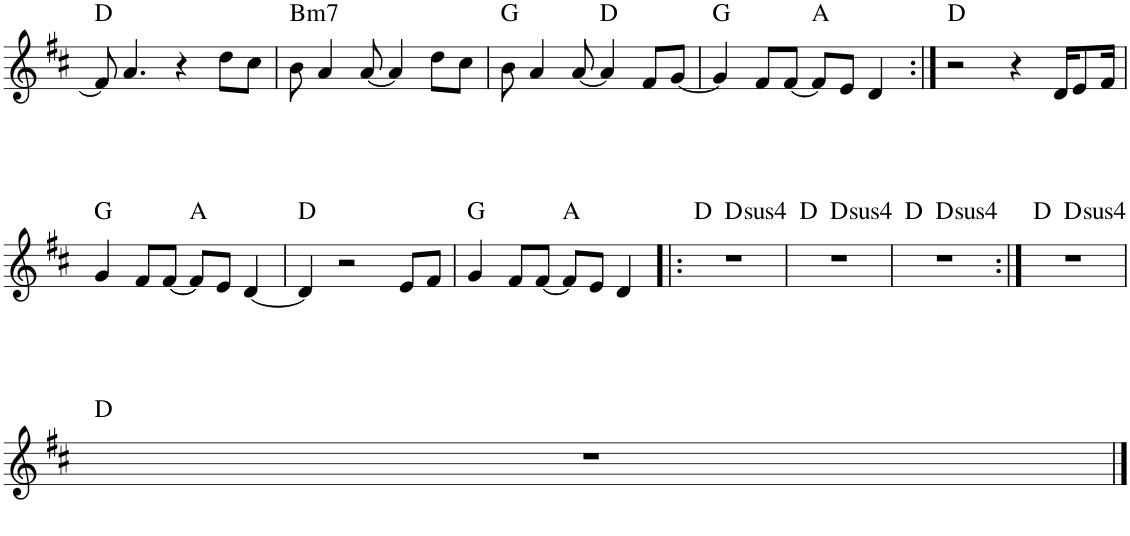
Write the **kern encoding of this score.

**kern	**harte
*part1	*part1
*staff1	*
*I"Piano	*
*I'Pno.	*
!!LO:PB:g=z
*clefG2	*
*k[f#c#]	*
*M4/4	*
=35	=35
8f#/]	D:maj
4.a/	.
4r	.
8dd\L	.
8cc#\J	.
=36	=36
!	!LO:H:kt=m7
8b\	B:min7
4a/	.
[8a/	.
4a/]	.
8dd\L	.
8cc#\J	.
=37	=37
8b\	G:maj
4a/	.
[8a/	.
4a/]	D:maj
8f#/L	.
[8g/J	.
=38	=38
4g/]	G:maj
8f#/L	.
[8f#/J	.
8f#/L]	A:maj
8e/J	.
4d/	.
=39:|!	=39:|!
2r	D:maj
4r	.
16d/KL	.
8e/	.
16f#/Jk	.
!!LO:LB:g=z
=40	=40
4g/	G:maj
8f#/L	.
[8f#/J	.
8f#/L]	A:maj
8e/J	.
[4d/	.
=41	=41
4d/]	D:maj
2r	.
8e/L	.
8f#/J	.
=42	=42
4g/	G:maj
8f#/L	.
[8f#/J	.
8f#/L]	A:maj
8e/J	.
4d/	.
=43!|:	=43!|:
*^	*
1r	4ryy	D:maj
!	!	!LO:H:kt=4
.	2.ryy	D:sus4
=44	=44	=44
1r	4ryy	D:maj
!	!	!LO:H:kt=4
.	2.ryy	D:sus4
=45	=45	=45
1r	4ryy	D:maj
!	!	!LO:H:kt=4
.	2.ryy	D:sus4
=46:|!	=46:|!	=46:|!
1r	4ryy	D:maj
!	!	!LO:H:kt=4
.	2.ryy	D:sus4
*v	*v	*
!!LO:LB:g=z
=47	=47
1r	D:maj
==	==
*-	*-
